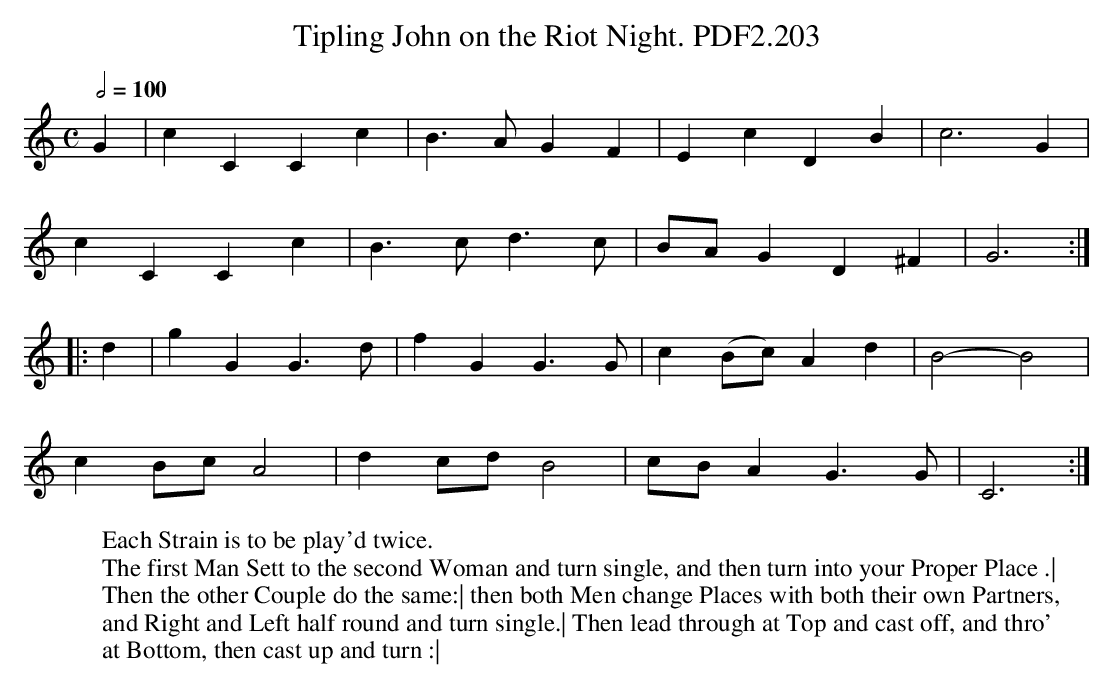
X:1
T:Tipling John on the Riot Night. PDF2.203
M:C
L:1/4
Q:1/2=100
K:C
G|cCCc|B>AGF|EcDB|c3G|
cCCc|B>cd>c|B/A/GD^F|G3:|
|:d|gGG>d|fGG>G|c(B/c/)Ad|B2-B2|
cB/c/A2|dc/d/B2|c/B/AG>G|C3:|
W:Each Strain is to be play'd twice.
W:The first Man Sett to the second Woman and turn single, and then turn into your Proper Place .|
W:Then the other Couple do the same:| then both Men change Places with both their own Partners,
W:and Right and Left half round and turn single.| Then lead through at Top and cast off, and thro'
W:at Bottom, then cast up and turn :|
